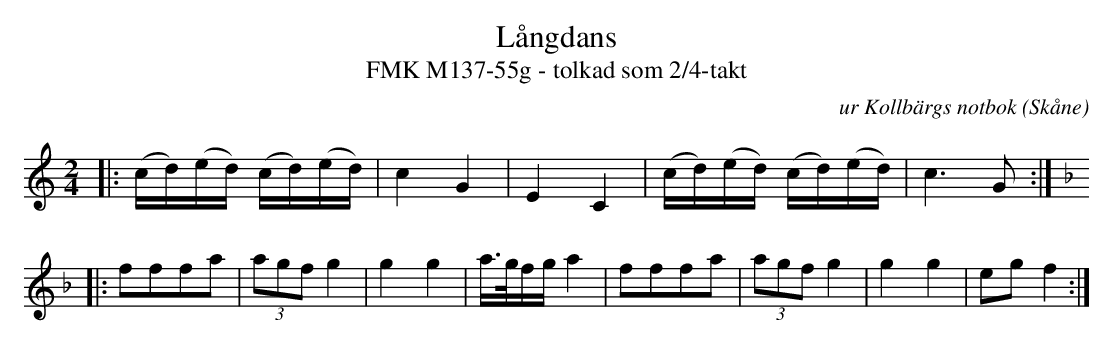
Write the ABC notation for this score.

X:1
T:Långdans
T:FMK M137-55g - tolkad som 2/4-takt
C:ur Kollbärgs notbok
O:Skåne
M:2/4
L:1/16
K:C
|: (cd)(ed) (cd)(ed) | c4 G4 | E4 C4 | (cd)(ed) (cd)(ed) | c4>G4 :|
|:[K:F] f2f2f2a2 |(3a2g2f2 g4 | g4 g4 |  a>gfg a4 | f2f2f2a2 |(3a2g2f2 g4 | g4  g4 | e2g2 f4  :|
